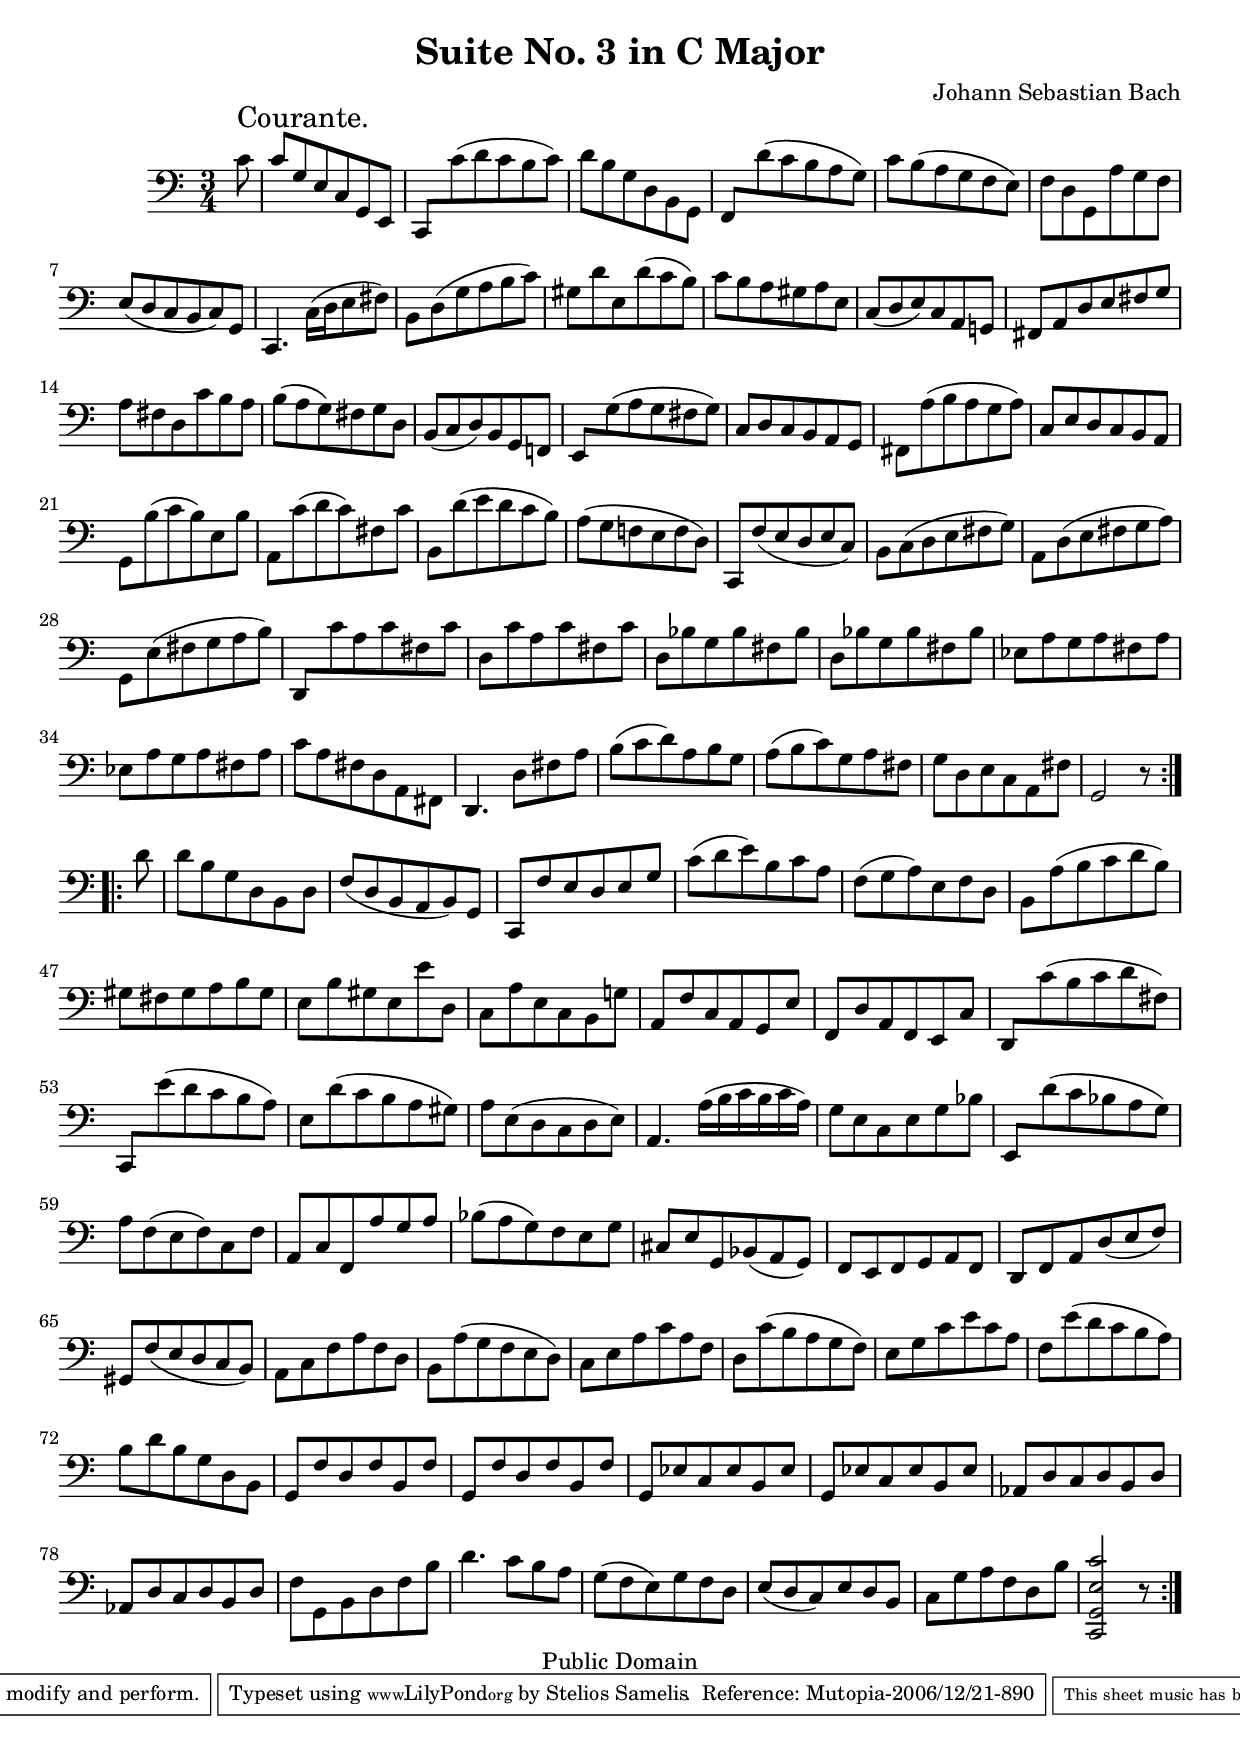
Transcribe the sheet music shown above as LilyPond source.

\version "2.10.0"

\header {
  title = "Suite No. 3 in C Major"
  composer = "Johann Sebastian Bach"
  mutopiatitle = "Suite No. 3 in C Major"
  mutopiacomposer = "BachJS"
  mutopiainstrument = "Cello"
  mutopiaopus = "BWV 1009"
  date = "18th Century"
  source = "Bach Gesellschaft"
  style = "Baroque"
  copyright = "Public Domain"
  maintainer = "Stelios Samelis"
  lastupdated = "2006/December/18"
  version = "2.6.0"
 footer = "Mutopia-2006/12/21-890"
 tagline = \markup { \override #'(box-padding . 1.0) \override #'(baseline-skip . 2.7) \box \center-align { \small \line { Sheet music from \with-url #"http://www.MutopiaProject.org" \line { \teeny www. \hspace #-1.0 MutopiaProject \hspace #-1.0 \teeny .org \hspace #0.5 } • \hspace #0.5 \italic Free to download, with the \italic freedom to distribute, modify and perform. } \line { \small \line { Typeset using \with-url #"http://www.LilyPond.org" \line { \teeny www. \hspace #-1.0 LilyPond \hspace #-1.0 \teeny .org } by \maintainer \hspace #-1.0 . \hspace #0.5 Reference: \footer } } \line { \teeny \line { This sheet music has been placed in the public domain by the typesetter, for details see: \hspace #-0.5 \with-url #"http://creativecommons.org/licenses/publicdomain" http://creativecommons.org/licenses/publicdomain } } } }
}

\score {
 \context Staff = "up" {
 \clef bass
 \key c \major
 \time 3/4
 \set Staff.midiInstrument = "contrabass"
 \override TextScript #'padding = #2.5
 \repeat volta 2 { \partial 8 c'8^\markup { \huge "Courante." } c'8 g e c g, e,
 \new Voice { \stemUp c,[ \stemDown c'( d' c' b c')] } d'8 b g d b, g,
 \new Voice { \stemUp f,[ \stemDown d'( c' b a g)] } c' b( a g f e) f d g, a g f e( d c b, c) g,
 c,4. c16[( d e8 fis)] b, d( g a b c') gis d' e d'( c' b) c' b a gis a e c( d e) c a, g,! fis, a, d e fis g a fis d c' b a
 b( a g) fis g d b,( c d) b, g, f,! \new Voice { \stemUp e,8[ \stemDown g( a g fis g)] } c8 d c b, a, g,
 fis, a( b a g a) c e d c b, a, g, b( c' b) e b a, c'( d' c') fis c' b, d'( e' d' c' b) a( g f! e f d) c, f( e d e c) b, c( d e fis g)
 a, d( e fis g a) g, e( fis g a b) \new Voice { \stemUp d,8[ \stemDown c' a c' fis c'] } d8 c' a c' fis c'
 d bes g bes fis bes d bes g bes fis bes ees a g a fis a ees a g a fis a c' a fis d a, fis, d,4. d8[ fis a]
 b8( c' d') a b g a( b c') g a fis g d e c a, fis g,2 r8 }
 \break
 \repeat volta 2 { \partial 8 d'8 d' b g d b, d f( d b, a, b,) g, c, f e d e g c'( d' e') b c' a f( g a) e f d b, a( b c' d' b)
 gis8 fis gis a b gis e b gis e e' d c a e c b, g! a, f c a, g, e f, d a, f, e, c
 \new Voice { \stemUp d,8[ \stemDown c'( b c' d' fis)] \stemUp c,8[ \stemDown e'( d' c' b a)] }
 e8 d'( c' b a gis) a e( d c d e) a,4. a16[( b c' b c' a)] g8 e c e g bes
 \new Voice { \stemUp e,8[ \stemDown d'( c' bes a g)] } a8 f( e f) c f a, c f, a g a bes( a g) f e g
 cis8 e g, bes,( a, g,) f, e, f, g, a, f, d, f, a, d( e f) gis, f( e d c b,) a, c f a f d b, a( g f e d) c e a c' a f d c'( b a g f)
 e8 g c' e' c' a f e'( d' c' b a) b d' b g d b, g, f d f b, f g, f d f b, f g, ees c ees b, ees g, ees c ees b, ees aes, d c d b, d
 aes,8 d c d b, d f g, b, d f b d'4. c'8[ b a] g( f e) g f d e( d c) e d b, c g a f d b <c, g, e c'>2 r8 }
}

 \layout { }
 
  \midi {
    \context {
      \Score
      tempoWholesPerMinute = #(ly:make-moment 146 4)
      }
    }


}

